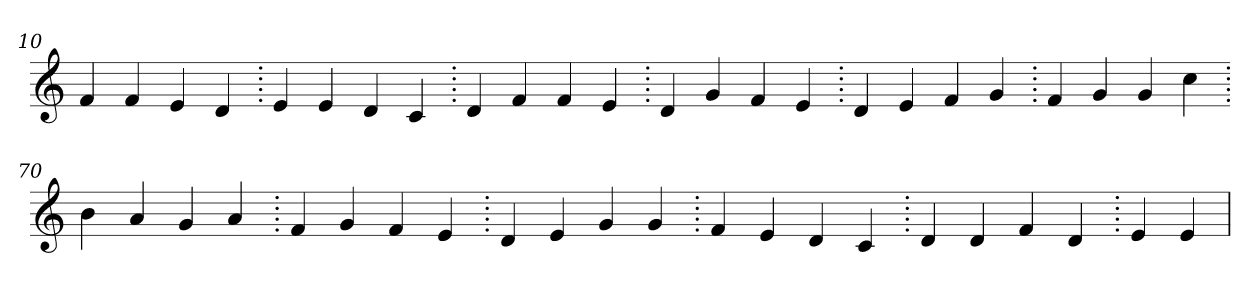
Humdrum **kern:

**kern
*part1
*staff1
*clefG2
=10.
4f
4f
4e
4d
=20.
4e
4e
4d
4c
=30.
4d
4f
4f
4e
=40.
4d
4g
4f
4e
=50.
4d
4e
4f
4g
=60.
4f
4g
4g
4cc
=70.
4b
4a
4g
4a
=80.
4f
4g
4f
4e
=90.
4d
4e
4g
4g
=100.
4f
4e
4d
4c
=110.
4d
4d
4f
4d
=120.
4e
4e
=
*-
